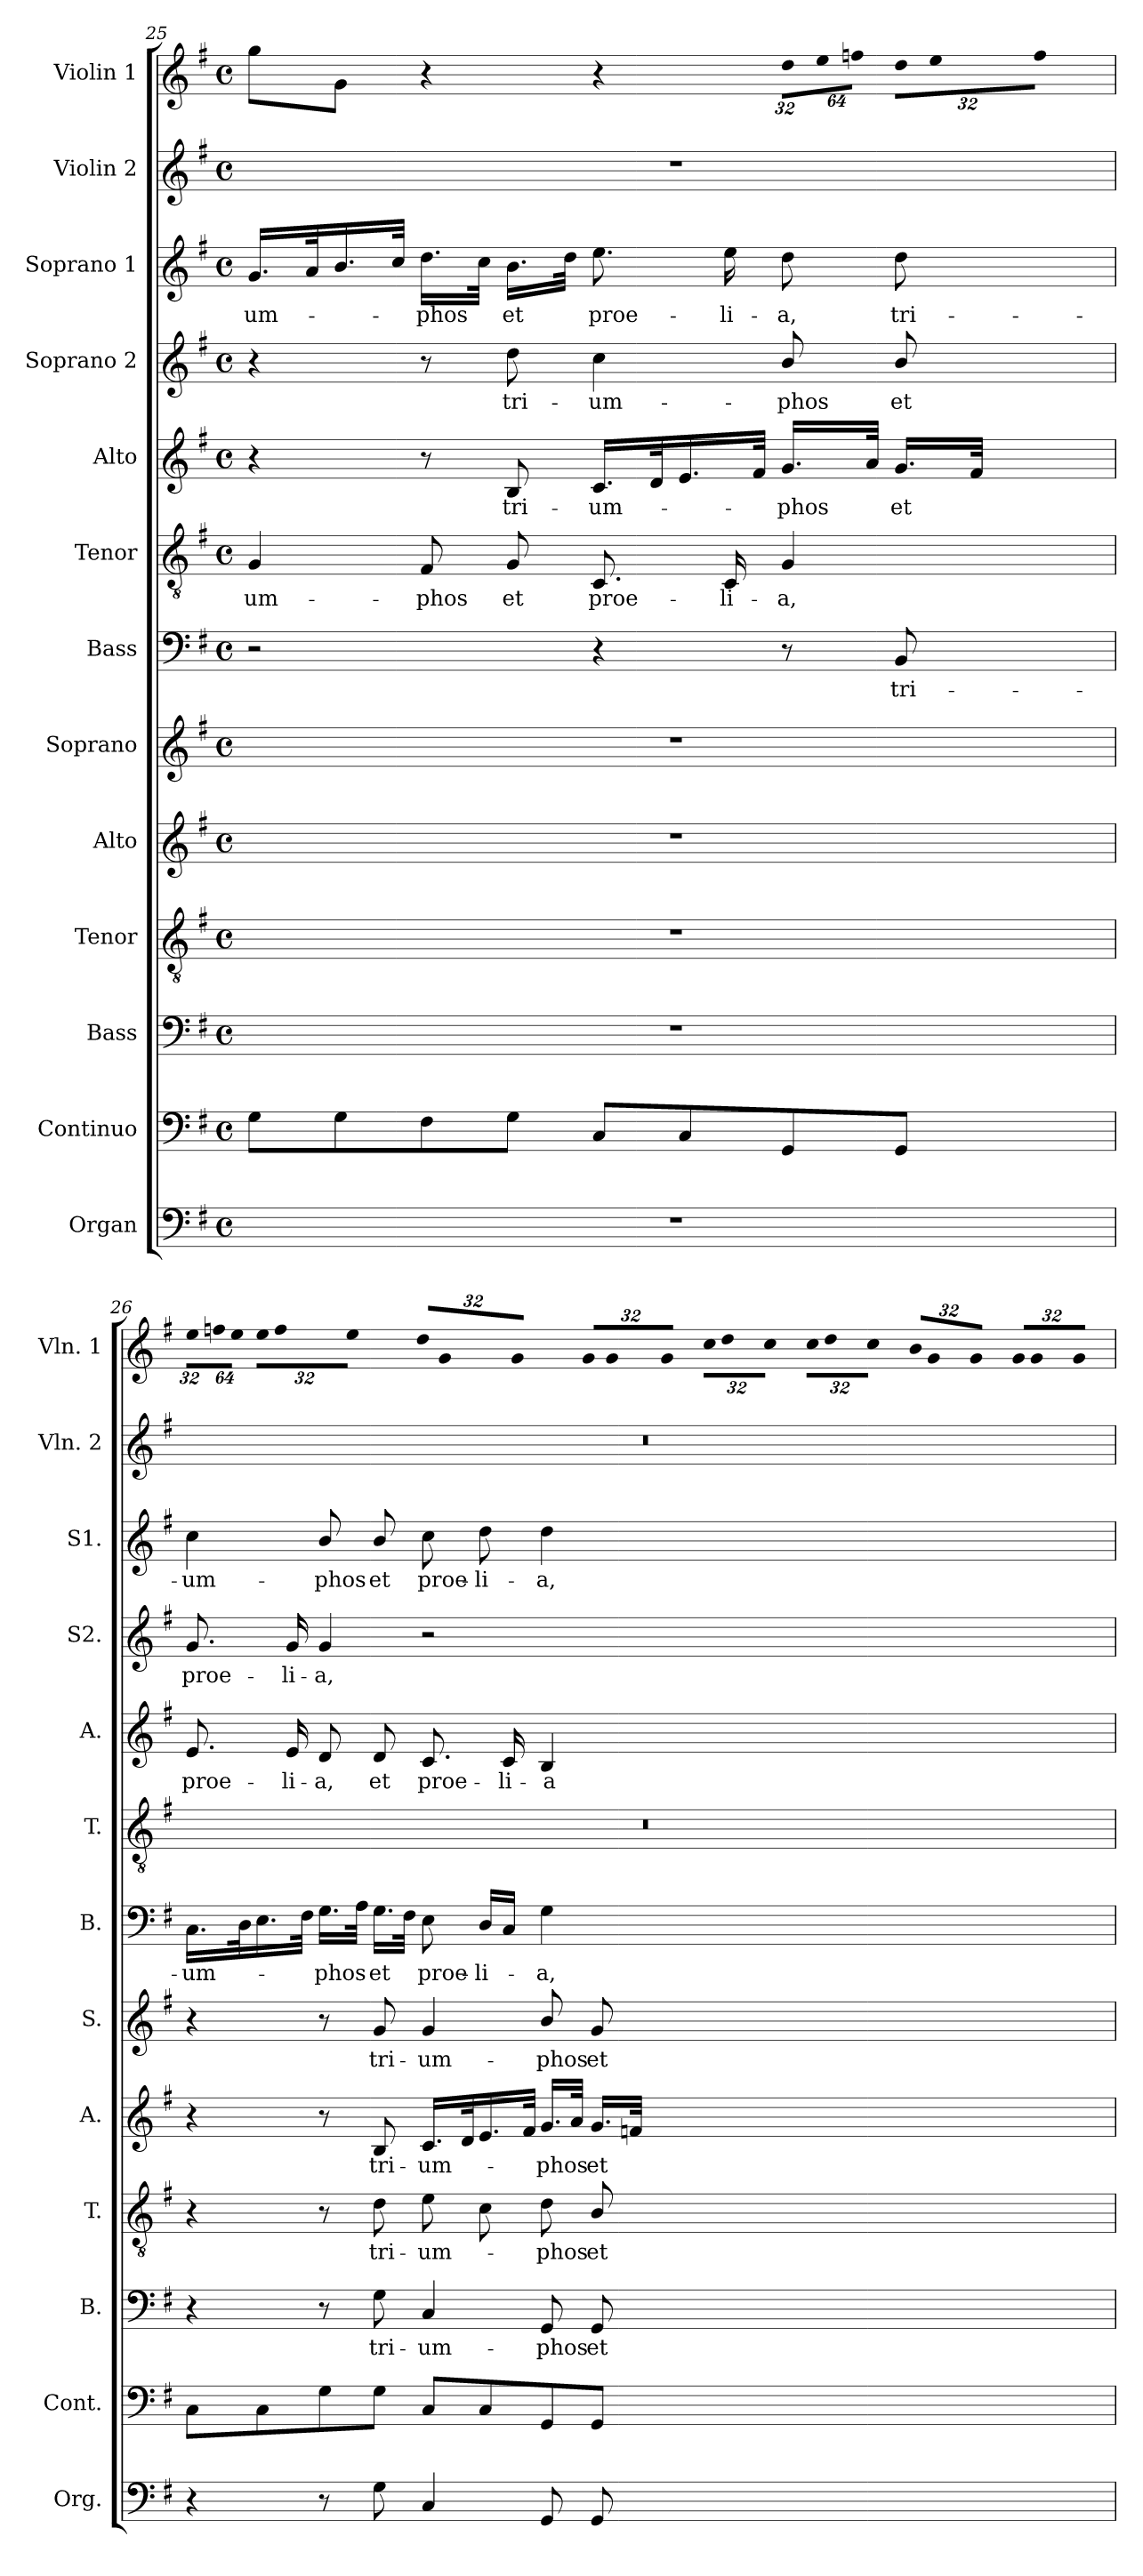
**kern	**kern	**kern	**text	**kern	**text	**kern	**text	**kern	**text	**kern	**text	**kern	**text	**kern	**text	**kern	**text	**kern	**text	**kern	**kern
*part13	*part12	*part11	*part11	*part10	*part10	*part9	*part9	*part8	*part8	*part7	*part7	*part6	*part6	*part5	*part5	*part4	*part4	*part3	*part3	*part2	*part1
*staff13	*staff12	*staff11	*staff11	*staff10	*staff10	*staff9	*staff9	*staff8	*staff8	*staff7	*staff7	*staff6	*staff6	*staff5	*staff5	*staff4	*staff4	*staff3	*staff3	*staff2	*staff1
*I"Organ	*I"Continuo	*I"Bass	*	*I"Tenor	*	*I"Alto	*	*I"Soprano	*	*I"Bass	*	*I"Tenor	*	*I"Alto	*	*I"Soprano 2	*	*I"Soprano 1	*	*I"Violin 2	*I"Violin 1
*I'Org.	*I'Cont.	*I'B.	*	*I'T.	*	*I'A.	*	*I'S.	*	*I'B.	*	*I'T.	*	*I'A.	*	*I'S2.	*	*I'S1.	*	*I'Vln. 2	*I'Vln. 1
*clefF4	*clefF4	*clefF4	*	*clefGv2	*	*clefG2	*	*clefG2	*	*clefF4	*	*clefGv2	*	*clefG2	*	*clefG2	*	*clefG2	*	*clefG2	*clefG2
*	*	*	*	*ITrd7c12	*	*	*	*	*	*	*	*ITrd7c12	*	*	*	*	*	*	*	*	*
*k[f#]	*k[f#]	*k[f#]	*	*k[f#]	*	*k[f#]	*	*k[f#]	*	*k[f#]	*	*k[f#]	*	*k[f#]	*	*k[f#]	*	*k[f#]	*	*k[f#]	*k[f#]
*G:	*G:	*G:	*	*G:	*	*G:	*	*G:	*	*G:	*	*G:	*	*G:	*	*G:	*	*G:	*	*G:	*G:
*M4/4	*M4/4	*M4/4	*	*M4/4	*	*M4/4	*	*M4/4	*	*M4/4	*	*M4/4	*	*M4/4	*	*M4/4	*	*M4/4	*	*M4/4	*M4/4
*met(c)	*met(c)	*met(c)	*	*met(c)	*	*met(c)	*	*met(c)	*	*met(c)	*	*met(c)	*	*met(c)	*	*met(c)	*	*met(c)	*	*met(c)	*met(c)
=25	=25	=25	=25	=25	=25	=25	=25	=25	=25	=25	=25	=25	=25	=25	=25	=25	=25	=25	=25	=25	=25
!	!	!	!	!	!	!	!	!	!	!	!	!	!LO:LY:b:color=#000000	!	!	!	!	!	!	!	!
!	!	!	!	!	!	!	!	!	!	!	!	!	!	!	!	!	!	!	!LO:LY:b:color=#000000	!	!
1r	8Gi\L	1r	.	1r	.	1r	.	1r	.	2r	.	4GGi/	-um-	4r	.	4r	.	16.gi/LL	-um-	1r	8ggi\L
.	.	.	.	.	.	.	.	.	.	.	.	.	.	.	.	.	.	32ai/k	.	.	.
.	8Gi\	.	.	.	.	.	.	.	.	.	.	.	.	.	.	.	.	16.bi/	.	.	8gi\J
.	.	.	.	.	.	.	.	.	.	.	.	.	.	.	.	.	.	32cci/JJk	.	.	.
!	!	!	!	!	!	!	!	!	!	!	!	!	!LO:LY:b:color=#000000	!	!	!	!	!	!	!	!
!	!	!	!	!	!	!	!	!	!	!	!	!	!	!	!	!	!	!	!LO:LY:b:color=#000000	!	!
.	8F#i\	.	.	.	.	.	.	.	.	.	.	8FF#i/	-phos	8r	.	8r	.	16.ddi\LL	-phos	.	4r
.	.	.	.	.	.	.	.	.	.	.	.	.	.	.	.	.	.	32cci\JJk	.	.	.
!	!	!	!	!	!	!	!	!	!	!	!	!	!LO:LY:b:color=#000000	!	!	!	!	!	!	!	!
!	!	!	!	!	!	!	!	!	!	!	!	!	!	!	!LO:LY:b:color=#000000	!	!	!	!	!	!
!	!	!	!	!	!	!	!	!	!	!	!	!	!	!	!	!	!LO:LY:b:color=#000000	!	!	!	!
!	!	!	!	!	!	!	!	!	!	!	!	!	!	!	!	!	!	!	!LO:LY:b:color=#000000	!	!
.	8Gi\J	.	.	.	.	.	.	.	.	.	.	8GGi/	et	8Bi/	tri-	8ddi\	tri-	16.bi\LL	et	.	.
.	.	.	.	.	.	.	.	.	.	.	.	.	.	.	.	.	.	32ddi\JJk	.	.	.
!	!	!	!	!	!	!	!	!	!	!	!	!	!LO:LY:b:color=#000000	!	!	!	!	!	!	!	!
!	!	!	!	!	!	!	!	!	!	!	!	!	!	!	!LO:LY:b:color=#000000	!	!	!	!	!	!
!	!	!	!	!	!	!	!	!	!	!	!	!	!	!	!	!	!LO:LY:b:color=#000000	!	!	!	!
!	!	!	!	!	!	!	!	!	!	!	!	!	!	!	!	!	!	!	!LO:LY:b:color=#000000	!	!
.	8Ci/L	.	.	.	.	.	.	.	.	4r	.	8.CCi/	proe-	16.ci/LL	-um-	4cci\	-um-	8.eei\	proe-	.	4r
.	.	.	.	.	.	.	.	.	.	.	.	.	.	32di/k	.	.	.	.	.	.	.
.	8Ci/	.	.	.	.	.	.	.	.	.	.	.	.	16.ei/	.	.	.	.	.	.	.
!	!	!	!	!	!	!	!	!	!	!	!	!	!LO:LY:b:color=#000000	!	!	!	!	!	!	!	!
!	!	!	!	!	!	!	!	!	!	!	!	!	!	!	!	!	!	!	!LO:LY:b:color=#000000	!	!
.	.	.	.	.	.	.	.	.	.	.	.	16CCi/	-li-	.	.	.	.	16eei\	-li-	.	.
.	.	.	.	.	.	.	.	.	.	.	.	.	.	32f#i/JJk	.	.	.	.	.	.	.
!	!	!	!	!	!	!	!	!	!	!	!	!	!LO:LY:b:color=#000000	!	!	!	!	!	!	!	!
!	!	!	!	!	!	!	!	!	!	!	!	!	!	!	!LO:LY:b:color=#000000	!	!	!	!	!	!
!	!	!	!	!	!	!	!	!	!	!	!	!	!	!	!	!	!LO:LY:b:color=#000000	!	!	!	!
!	!	!	!	!	!	!	!	!	!	!	!	!	!	!	!	!	!	!	!LO:LY:b:color=#000000	!	!
*	*	*	*	*	*	*	*	*	*	*	*	*	*	*	*	*	*	*	*	*	*Xbrackettup
!	!	!	!	!	!	!	!	!	!	!	!	!	!	!	!	!	!	!	!	!	!LO:N:vis=16
.	8GGi/	.	.	.	.	.	.	.	.	8r	.	4GGi/	-a,	16.gi/LL	-phos	8bi/	-phos	8ddi\	-a,	.	512%21ddi\LL
!	!	!	!	!	!	!	!	!	!	!	!	!	!	!	!	!	!	!	!	!	!LO:N:vis=16
.	.	.	.	.	.	.	.	.	.	.	.	.	.	.	.	.	.	.	.	.	1024%43eei\
!	!	!	!	!	!	!	!	!	!	!	!	!	!	!	!	!	!	!	!	!	!LO:N:vis=16
.	.	.	.	.	.	.	.	.	.	.	.	.	.	.	.	.	.	.	.	.	1024%43ffni\JJ
.	.	.	.	.	.	.	.	.	.	.	.	.	.	32ai/JJk	.	.	.	.	.	.	.
!	!	!	!	!	!	!	!	!	!	!	!LO:LY:b:color=#000000	!	!	!	!	!	!	!	!	!	!
!	!	!	!	!	!	!	!	!	!	!	!	!	!	!	!LO:LY:b:color=#000000	!	!	!	!	!	!
!	!	!	!	!	!	!	!	!	!	!	!	!	!	!	!	!	!LO:LY:b:color=#000000	!	!	!	!
!	!	!	!	!	!	!	!	!	!	!	!	!	!	!	!	!	!	!	!LO:LY:b:color=#000000	!	!LO:N:vis=16
.	8GGi/J	.	.	.	.	.	.	.	.	8BBi/	tri-	.	.	16.gi/LL	et	8bi/	et	8ddi\	tri-	.	512%21ddi\LL
!	!	!	!	!	!	!	!	!	!	!	!	!	!	!	!	!	!	!	!	!	!LO:N:vis=16
.	.	.	.	.	.	.	.	.	.	.	.	.	.	.	.	.	.	.	.	.	1024%43eei\
!	!	!	!	!	!	!	!	!	!	!	!	!	!	!	!	!	!	!	!	!	!LO:N:vis=16
.	.	.	.	.	.	.	.	.	.	.	.	.	.	.	.	.	.	.	.	.	1024%43ffi\JJ
.	.	.	.	.	.	.	.	.	.	.	.	.	.	32f#i/JJk	.	.	.	.	.	.	.
!!LO:LB:g=z
=26	=26	=26	=26	=26	=26	=26	=26	=26	=26	=26	=26	=26	=26	=26	=26	=26	=26	=26	=26	=26	=26
!	!	!	!	!	!	!	!	!	!	!	!LO:LY:b:color=#000000	!	!	!	!	!	!	!	!	!	!
!	!	!	!	!	!	!	!	!	!	!	!	!	!	!	!LO:LY:b:color=#000000	!	!	!	!	!	!
!	!	!	!	!	!	!	!	!	!	!	!	!	!	!	!	!	!LO:LY:b:color=#000000	!	!	!	!
!	!	!	!	!	!	!	!	!	!	!	!	!	!	!	!	!	!	!	!LO:LY:b:color=#000000	!	!LO:N:vis=16
4r	8Ci\L	4r	.	4r	.	4r	.	4r	.	16.Ci\LL	-um-	1r	.	8.ei/	proe-	8.gi/	proe-	4cci\	-um-	1r	512%21eei\LL
!	!	!	!	!	!	!	!	!	!	!	!	!	!	!	!	!	!	!	!	!	!LO:N:vis=16
.	.	.	.	.	.	.	.	.	.	.	.	.	.	.	.	.	.	.	.	.	1024%43ffni\
!	!	!	!	!	!	!	!	!	!	!	!	!	!	!	!	!	!	!	!	!	!LO:N:vis=16
.	.	.	.	.	.	.	.	.	.	.	.	.	.	.	.	.	.	.	.	.	1024%43eei\JJ
.	.	.	.	.	.	.	.	.	.	32Di\k	.	.	.	.	.	.	.	.	.	.	.
!	!	!	!	!	!	!	!	!	!	!	!	!	!	!	!	!	!	!	!	!	!LO:N:vis=16
.	8Ci\	.	.	.	.	.	.	.	.	16.Ei\	.	.	.	.	.	.	.	.	.	.	512%21eei\LL
!	!	!	!	!	!	!	!	!	!	!	!	!	!	!	!	!	!	!	!	!	!LO:N:vis=16
.	.	.	.	.	.	.	.	.	.	.	.	.	.	.	.	.	.	.	.	.	1024%43ffi\
!	!	!	!	!	!	!	!	!	!	!	!	!	!	!	!LO:LY:b:color=#000000	!	!	!	!	!	!
!	!	!	!	!	!	!	!	!	!	!	!	!	!	!	!	!	!LO:LY:b:color=#000000	!	!	!	!
.	.	.	.	.	.	.	.	.	.	.	.	.	.	16ei/	-li-	16gi/	-li-	.	.	.	.
!	!	!	!	!	!	!	!	!	!	!	!	!	!	!	!	!	!	!	!	!	!LO:N:vis=16
.	.	.	.	.	.	.	.	.	.	.	.	.	.	.	.	.	.	.	.	.	1024%43eei\JJ
.	.	.	.	.	.	.	.	.	.	32F#i\JJk	.	.	.	.	.	.	.	.	.	.	.
!	!	!	!	!	!	!	!	!	!	!	!LO:LY:b:color=#000000	!	!	!	!	!	!	!	!	!	!
!	!	!	!	!	!	!	!	!	!	!	!	!	!	!	!LO:LY:b:color=#000000	!	!	!	!	!	!
!	!	!	!	!	!	!	!	!	!	!	!	!	!	!	!	!	!LO:LY:b:color=#000000	!	!	!	!
!	!	!	!	!	!	!	!	!	!	!	!	!	!	!	!	!	!	!	!LO:LY:b:color=#000000	!	!LO:N:vis=16
8r	8Gi\	8r	.	8r	.	8r	.	8r	.	16.Gi\LL	-phos	.	.	8di/	-a,	4gi/	-a,	8bi/	-phos	.	512%21ddi/LL
!	!	!	!	!	!	!	!	!	!	!	!	!	!	!	!	!	!	!	!	!	!LO:N:vis=16
.	.	.	.	.	.	.	.	.	.	.	.	.	.	.	.	.	.	.	.	.	1024%43gi/
!	!	!	!	!	!	!	!	!	!	!	!	!	!	!	!	!	!	!	!	!	!LO:N:vis=16
.	.	.	.	.	.	.	.	.	.	.	.	.	.	.	.	.	.	.	.	.	1024%43gi/JJ
.	.	.	.	.	.	.	.	.	.	32Ai\JJk	.	.	.	.	.	.	.	.	.	.	.
!	!	!	!LO:LY:b:color=#000000	!	!	!	!	!	!	!	!	!	!	!	!	!	!	!	!	!	!
!	!	!	!	!	!LO:LY:b:color=#000000	!	!	!	!	!	!	!	!	!	!	!	!	!	!	!	!
!	!	!	!	!	!	!	!LO:LY:b:color=#000000	!	!	!	!	!	!	!	!	!	!	!	!	!	!
!	!	!	!	!	!	!	!	!	!LO:LY:b:color=#000000	!	!	!	!	!	!	!	!	!	!	!	!
!	!	!	!	!	!	!	!	!	!	!	!LO:LY:b:color=#000000	!	!	!	!	!	!	!	!	!	!
!	!	!	!	!	!	!	!	!	!	!	!	!	!	!	!LO:LY:b:color=#000000	!	!	!	!	!	!
!	!	!	!	!	!	!	!	!	!	!	!	!	!	!	!	!	!	!	!LO:LY:b:color=#000000	!	!LO:N:vis=16
8Gi\	8Gi\J	8Gi\	tri-	8Di\	tri-	8Bi/	tri-	8gi/	tri-	16.Gi\LL	et	.	.	8di/	et	.	.	8bi/	et	.	512%21gi/LL
!	!	!	!	!	!	!	!	!	!	!	!	!	!	!	!	!	!	!	!	!	!LO:N:vis=16
.	.	.	.	.	.	.	.	.	.	.	.	.	.	.	.	.	.	.	.	.	1024%43gi/
!	!	!	!	!	!	!	!	!	!	!	!	!	!	!	!	!	!	!	!	!	!LO:N:vis=16
.	.	.	.	.	.	.	.	.	.	.	.	.	.	.	.	.	.	.	.	.	1024%43gi/JJ
.	.	.	.	.	.	.	.	.	.	32F#i\JJk	.	.	.	.	.	.	.	.	.	.	.
!	!	!	!LO:LY:b:color=#000000	!	!	!	!	!	!	!	!	!	!	!	!	!	!	!	!	!	!
!	!	!	!	!	!LO:LY:b:color=#000000	!	!	!	!	!	!	!	!	!	!	!	!	!	!	!	!
!	!	!	!	!	!	!	!LO:LY:b:color=#000000	!	!	!	!	!	!	!	!	!	!	!	!	!	!
!	!	!	!	!	!	!	!	!	!LO:LY:b:color=#000000	!	!	!	!	!	!	!	!	!	!	!	!
!	!	!	!	!	!	!	!	!	!	!	!LO:LY:b:color=#000000	!	!	!	!	!	!	!	!	!	!
!	!	!	!	!	!	!	!	!	!	!	!	!	!	!	!LO:LY:b:color=#000000	!	!	!	!	!	!
!	!	!	!	!	!	!	!	!	!	!	!	!	!	!	!	!	!	!	!LO:LY:b:color=#000000	!	!LO:N:vis=16
4Ci/	8Ci/L	4Ci/	-um-	8Ei\	-um-	16.ci/LL	-um-	4gi/	-um-	8Ei\	proe-	.	.	8.ci/	proe-	2r	.	8cci\	proe-	.	512%21cci\LL
!	!	!	!	!	!	!	!	!	!	!	!	!	!	!	!	!	!	!	!	!	!LO:N:vis=16
.	.	.	.	.	.	.	.	.	.	.	.	.	.	.	.	.	.	.	.	.	1024%43ddi\
!	!	!	!	!	!	!	!	!	!	!	!	!	!	!	!	!	!	!	!	!	!LO:N:vis=16
.	.	.	.	.	.	.	.	.	.	.	.	.	.	.	.	.	.	.	.	.	1024%43cci\JJ
.	.	.	.	.	.	32di/k	.	.	.	.	.	.	.	.	.	.	.	.	.	.	.
!	!	!	!	!	!	!	!	!	!	!	!LO:LY:b:color=#000000	!	!	!	!	!	!	!	!	!	!
!	!	!	!	!	!	!	!	!	!	!	!	!	!	!	!	!	!	!	!LO:LY:b:color=#000000	!	!LO:N:vis=16
.	8Ci/	.	.	8Ci\	.	16.ei/	.	.	.	16Di/LL	-li-	.	.	.	.	.	.	8ddi\	-li-	.	512%21cci\LL
!	!	!	!	!	!	!	!	!	!	!	!	!	!	!	!	!	!	!	!	!	!LO:N:vis=16
.	.	.	.	.	.	.	.	.	.	.	.	.	.	.	.	.	.	.	.	.	1024%43ddi\
!	!	!	!	!	!	!	!	!	!	!	!	!	!	!	!LO:LY:b:color=#000000	!	!	!	!	!	!
.	.	.	.	.	.	.	.	.	.	16Ci/JJ	.	.	.	16ci/	-li-	.	.	.	.	.	.
!	!	!	!	!	!	!	!	!	!	!	!	!	!	!	!	!	!	!	!	!	!LO:N:vis=16
.	.	.	.	.	.	.	.	.	.	.	.	.	.	.	.	.	.	.	.	.	1024%43cci\JJ
.	.	.	.	.	.	32f#i/JJk	.	.	.	.	.	.	.	.	.	.	.	.	.	.	.
!	!	!	!LO:LY:b:color=#000000	!	!	!	!	!	!	!	!	!	!	!	!	!	!	!	!	!	!
!	!	!	!	!	!LO:LY:b:color=#000000	!	!	!	!	!	!	!	!	!	!	!	!	!	!	!	!
!	!	!	!	!	!	!	!LO:LY:b:color=#000000	!	!	!	!	!	!	!	!	!	!	!	!	!	!
!	!	!	!	!	!	!	!	!	!LO:LY:b:color=#000000	!	!	!	!	!	!	!	!	!	!	!	!
!	!	!	!	!	!	!	!	!	!	!	!LO:LY:b:color=#000000	!	!	!	!	!	!	!	!	!	!
!	!	!	!	!	!	!	!	!	!	!	!	!	!	!	!LO:LY:b:color=#000000	!	!	!	!	!	!
!	!	!	!	!	!	!	!	!	!	!	!	!	!	!	!	!	!	!	!LO:LY:b:color=#000000	!	!LO:N:vis=16
8GGi/	8GGi/	8GGi/	-phos	8Di\	-phos	16.gi/LL	-phos	8bi/	-phos	4Gi\	-a,	.	.	4Bi/	-a	.	.	4ddi\	-a,	.	512%21bi/LL
!	!	!	!	!	!	!	!	!	!	!	!	!	!	!	!	!	!	!	!	!	!LO:N:vis=16
.	.	.	.	.	.	.	.	.	.	.	.	.	.	.	.	.	.	.	.	.	1024%43gi/
!	!	!	!	!	!	!	!	!	!	!	!	!	!	!	!	!	!	!	!	!	!LO:N:vis=16
.	.	.	.	.	.	.	.	.	.	.	.	.	.	.	.	.	.	.	.	.	1024%43gi/JJ
.	.	.	.	.	.	32ai/JJk	.	.	.	.	.	.	.	.	.	.	.	.	.	.	.
!	!	!	!LO:LY:b:color=#000000	!	!	!	!	!	!	!	!	!	!	!	!	!	!	!	!	!	!
!	!	!	!	!	!LO:LY:b:color=#000000	!	!	!	!	!	!	!	!	!	!	!	!	!	!	!	!
!	!	!	!	!	!	!	!LO:LY:b:color=#000000	!	!	!	!	!	!	!	!	!	!	!	!	!	!
!	!	!	!	!	!	!	!	!	!LO:LY:b:color=#000000	!	!	!	!	!	!	!	!	!	!	!	!LO:N:vis=16
8GGi/	8GGi/J	8GGi/	et	8BBi/	et	16.gi/LL	et	8gi/	et	.	.	.	.	.	.	.	.	.	.	.	512%21gi/LL
!	!	!	!	!	!	!	!	!	!	!	!	!	!	!	!	!	!	!	!	!	!LO:N:vis=16
.	.	.	.	.	.	.	.	.	.	.	.	.	.	.	.	.	.	.	.	.	1024%43gi/
!	!	!	!	!	!	!	!	!	!	!	!	!	!	!	!	!	!	!	!	!	!LO:N:vis=16
.	.	.	.	.	.	.	.	.	.	.	.	.	.	.	.	.	.	.	.	.	1024%43gi/JJ
.	.	.	.	.	.	32fni/JJk	.	.	.	.	.	.	.	.	.	.	.	.	.	.	.
=	=	=	=	=	=	=	=	=	=	=	=	=	=	=	=	=	=	=	=	=	=
*-	*-	*-	*-	*-	*-	*-	*-	*-	*-	*-	*-	*-	*-	*-	*-	*-	*-	*-	*-	*-	*-
